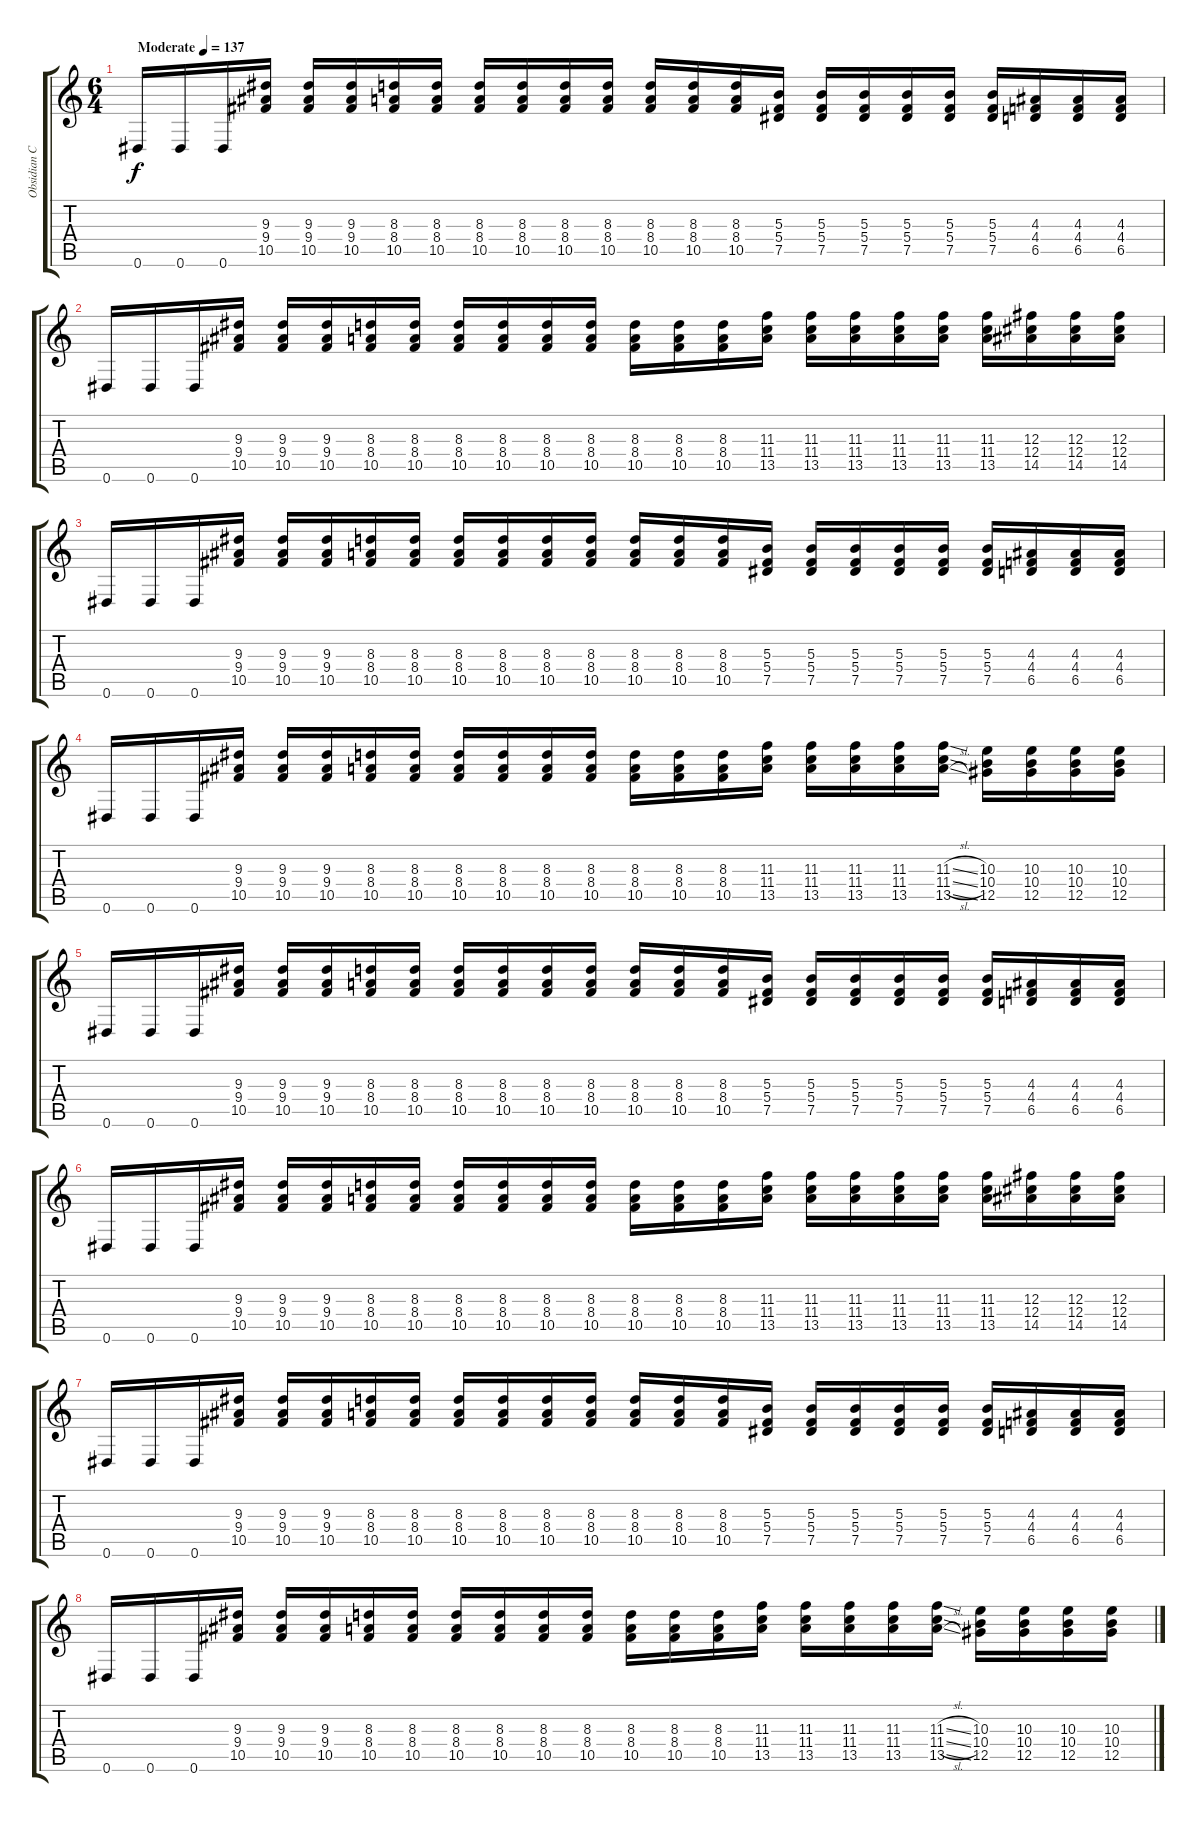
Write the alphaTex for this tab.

\track ("Obsidian C." "Obsidian C") {instrument distortionguitar}
\staff {score tabs}
\tuning (Eb4 Bb3 Gb3 Db3 Ab2 Eb2) {hide}
\ts (6 4)
\tempo (137 "Moderate")
\clef g2
\ks c
0.6.16{dy f instrument distortionguitar} 0.6.16 0.6.16 (9.3 9.4 10.5).16 (9.3 9.4 10.5).16 (9.3 9.4 10.5).16 (8.3 8.4 10.5).16 (8.3 8.4 10.5).16 (8.3 8.4 10.5).16 (8.3 8.4 10.5).16 (8.3 8.4 10.5).16 (8.3 8.4 10.5).16 (8.3 8.4 10.5).16 (8.3 8.4 10.5).16 (8.3 8.4 10.5).16 (5.3 5.4 7.5).16 (5.3 5.4 7.5).16 (5.3 5.4 7.5).16 (5.3 5.4 7.5).16 (5.3 5.4 7.5).16 (5.3 5.4 7.5).16 (4.3 4.4 6.5).16 (4.3 4.4 6.5).16 (4.3 4.4 6.5).16 |
0.6.16 0.6.16 0.6.16 (9.3 9.4 10.5).16 (9.3 9.4 10.5).16 (9.3 9.4 10.5).16 (8.3 8.4 10.5).16 (8.3 8.4 10.5).16 (8.3 8.4 10.5).16 (8.3 8.4 10.5).16 (8.3 8.4 10.5).16 (8.3 8.4 10.5).16 (8.3 8.4 10.5).16 (8.3 8.4 10.5).16 (8.3 8.4 10.5).16 (11.3 11.4 13.5).16 (11.3 11.4 13.5).16 (11.3 11.4 13.5).16 (11.3 11.4 13.5).16 (11.3 11.4 13.5).16 (11.3 11.4 13.5).16 (12.3 12.4 14.5).16 (12.3 12.4 14.5).16 (12.3 12.4 14.5).16 |
0.6.16 0.6.16 0.6.16 (9.3 9.4 10.5).16 (9.3 9.4 10.5).16 (9.3 9.4 10.5).16 (8.3 8.4 10.5).16 (8.3 8.4 10.5).16 (8.3 8.4 10.5).16 (8.3 8.4 10.5).16 (8.3 8.4 10.5).16 (8.3 8.4 10.5).16 (8.3 8.4 10.5).16 (8.3 8.4 10.5).16 (8.3 8.4 10.5).16 (5.3 5.4 7.5).16 (5.3 5.4 7.5).16 (5.3 5.4 7.5).16 (5.3 5.4 7.5).16 (5.3 5.4 7.5).16 (5.3 5.4 7.5).16 (4.3 4.4 6.5).16 (4.3 4.4 6.5).16 (4.3 4.4 6.5).16 |
0.6.16 0.6.16 0.6.16 (9.3 9.4 10.5).16 (9.3 9.4 10.5).16 (9.3 9.4 10.5).16 (8.3 8.4 10.5).16 (8.3 8.4 10.5).16 (8.3 8.4 10.5).16 (8.3 8.4 10.5).16 (8.3 8.4 10.5).16 (8.3 8.4 10.5).16 (8.3 8.4 10.5).16 (8.3 8.4 10.5).16 (8.3 8.4 10.5).16 (11.3 11.4 13.5).16 (11.3 11.4 13.5).16 (11.3 11.4 13.5).16 (11.3 11.4 13.5).16 (11.3{sl} 11.4{sl} 13.5{sl}).16 (10.3 10.4 12.5).16 (10.3 10.4 12.5).16 (10.3 10.4 12.5).16 (10.3 10.4 12.5).16 |
0.6.16 0.6.16 0.6.16 (9.3 9.4 10.5).16 (9.3 9.4 10.5).16 (9.3 9.4 10.5).16 (8.3 8.4 10.5).16 (8.3 8.4 10.5).16 (8.3 8.4 10.5).16 (8.3 8.4 10.5).16 (8.3 8.4 10.5).16 (8.3 8.4 10.5).16 (8.3 8.4 10.5).16 (8.3 8.4 10.5).16 (8.3 8.4 10.5).16 (5.3 5.4 7.5).16 (5.3 5.4 7.5).16 (5.3 5.4 7.5).16 (5.3 5.4 7.5).16 (5.3 5.4 7.5).16 (5.3 5.4 7.5).16 (4.3 4.4 6.5).16 (4.3 4.4 6.5).16 (4.3 4.4 6.5).16 |
0.6.16 0.6.16 0.6.16 (9.3 9.4 10.5).16 (9.3 9.4 10.5).16 (9.3 9.4 10.5).16 (8.3 8.4 10.5).16 (8.3 8.4 10.5).16 (8.3 8.4 10.5).16 (8.3 8.4 10.5).16 (8.3 8.4 10.5).16 (8.3 8.4 10.5).16 (8.3 8.4 10.5).16 (8.3 8.4 10.5).16 (8.3 8.4 10.5).16 (11.3 11.4 13.5).16 (11.3 11.4 13.5).16 (11.3 11.4 13.5).16 (11.3 11.4 13.5).16 (11.3 11.4 13.5).16 (11.3 11.4 13.5).16 (12.3 12.4 14.5).16 (12.3 12.4 14.5).16 (12.3 12.4 14.5).16 |
0.6.16 0.6.16 0.6.16 (9.3 9.4 10.5).16 (9.3 9.4 10.5).16 (9.3 9.4 10.5).16 (8.3 8.4 10.5).16 (8.3 8.4 10.5).16 (8.3 8.4 10.5).16 (8.3 8.4 10.5).16 (8.3 8.4 10.5).16 (8.3 8.4 10.5).16 (8.3 8.4 10.5).16 (8.3 8.4 10.5).16 (8.3 8.4 10.5).16 (5.3 5.4 7.5).16 (5.3 5.4 7.5).16 (5.3 5.4 7.5).16 (5.3 5.4 7.5).16 (5.3 5.4 7.5).16 (5.3 5.4 7.5).16 (4.3 4.4 6.5).16 (4.3 4.4 6.5).16 (4.3 4.4 6.5).16 |
0.6.16 0.6.16 0.6.16 (9.3 9.4 10.5).16 (9.3 9.4 10.5).16 (9.3 9.4 10.5).16 (8.3 8.4 10.5).16 (8.3 8.4 10.5).16 (8.3 8.4 10.5).16 (8.3 8.4 10.5).16 (8.3 8.4 10.5).16 (8.3 8.4 10.5).16 (8.3 8.4 10.5).16 (8.3 8.4 10.5).16 (8.3 8.4 10.5).16 (11.3 11.4 13.5).16 (11.3 11.4 13.5).16 (11.3 11.4 13.5).16 (11.3 11.4 13.5).16 (11.3{sl} 11.4{sl} 13.5{sl}).16 (10.3 10.4 12.5).16 (10.3 10.4 12.5).16 (10.3 10.4 12.5).16 (10.3 10.4 12.5).16
